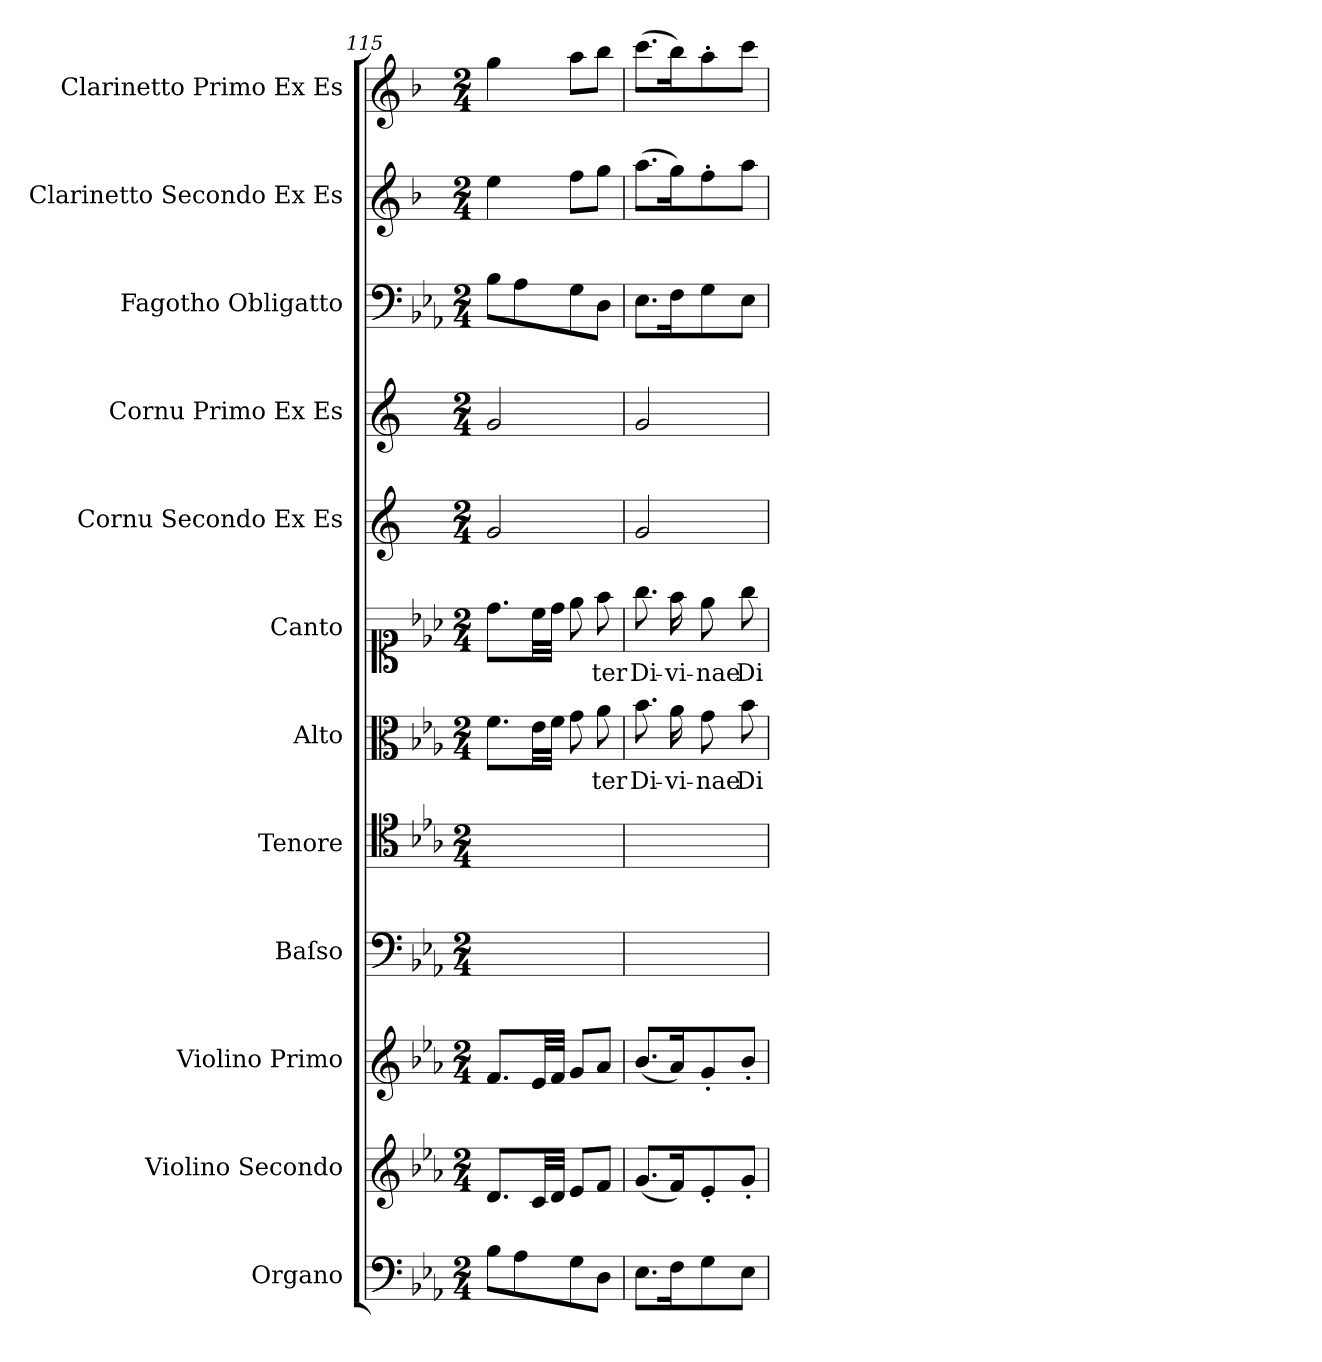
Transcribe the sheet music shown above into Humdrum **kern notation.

**kern	**kern	**kern	**kern	**kern	**kern	**text	**kern	**text	**kern	**kern	**kern	**kern	**kern
*part12	*part11	*part10	*part9	*part8	*part7	*part7	*part6	*part6	*part5	*part4	*part3	*part2	*part1
*staff12	*staff11	*staff10	*staff9	*staff8	*staff7	*staff7	*staff6	*staff6	*staff5	*staff4	*staff3	*staff2	*staff1
*I"Organo	*I"Violino Secondo	*I"Violino Primo	*I"Baſso	*I"Tenore	*I"Alto	*	*I"Canto	*	*I"Cornu Secondo Ex Es	*I"Cornu Primo Ex Es	*I"Fagotho Obligatto	*I"Clarinetto Secondo Ex Es	*I"Clarinetto Primo Ex Es
*I'Org	*	*I'Vno I	*I'B.	*I'T.	*I'A.	*	*I'C.	*	*	*I'Cor I	*I'Fag.	*	*I'Cor I
*clefF4	*clefG2	*clefG2	*clefF4	*clefC4	*clefC3	*	*clefC1	*	*clefG2	*clefG2	*clefF4	*clefG2	*clefG2
*	*	*	*	*	*	*	*	*	*ITrd5c9	*ITrd5c9	*	*ITrd1c2	*ITrd1c2
*k[b-e-a-]	*k[b-e-a-]	*k[b-e-a-]	*k[b-e-a-]	*k[b-e-a-]	*k[b-e-a-]	*	*k[b-e-a-]	*	*k[b-e-a-]	*k[b-e-a-]	*k[b-e-a-]	*k[b-e-a-]	*k[b-e-a-]
*c:	*c:	*c:	*c:	*c:	*c:	*	*c:	*	*c:	*c:	*c:	*c:	*c:
*M2/4	*M2/4	*M2/4	*M2/4	*M2/4	*M2/4	*	*M2/4	*	*M2/4	*M2/4	*M2/4	*M2/4	*M2/4
=115	=115	=115	=115	=115	=115	=115	=115	=115	=115	=115	=115	=115	=115
8B-\L	8.d/L	8.f/L	2ryy	2ryy	8.f\L	.	8.dd\L	.	2B-/	2B-/	8B-\L	4dd\	4ff\
8A-\	.	.	.	.	.	.	.	.	.	.	8A-\	.	.
.	32c/LL	32e-/LL	.	.	32e-\LL	.	32cc\LL	.	.	.	.	.	.
.	32d/JJJ	32f/JJJ	.	.	32f\JJJ	.	32dd\JJJ	.	.	.	.	.	.
8G\	8e-/L	8g/L	.	.	8g\	.	8ee-\	.	.	.	8G\	8ee-\L	8gg\L
8D\J	8f/J	8a-/J	.	.	8a-\	-ter	8ff\	-ter	.	.	8D\J	8ff\J	8aa-\J
=116	=116	=116	=116	=116	=116	=116	=116	=116	=116	=116	=116	=116	=116
8.E-\L	(8.g/L	(8.b-/L	2ryy	2ryy	8.b-\	Di-	8.gg\	Di-	2B-/	2B-/	8.E-\L	(8.gg\L	(8.bb-\L
16F\K	16f/K)	16a-/K)	.	.	16a-\	-vi-	16ff\	-vi-	.	.	16F\K	16ff\K)	16aa-\K)
8G\	8e-'/	8g'/	.	.	8g\	-nae	8ee-\	-nae	.	.	8G\	8ee-'\	8gg'\
8E-\J	8g'/J	8b-'/J	.	.	8b-\	Di-	8gg\	Di-	.	.	8E-\J	8gg\J	8bb-\J
=	=	=	=	=	=	=	=	=	=	=	=	=	=
*-	*-	*-	*-	*-	*-	*-	*-	*-	*-	*-	*-	*-	*-
